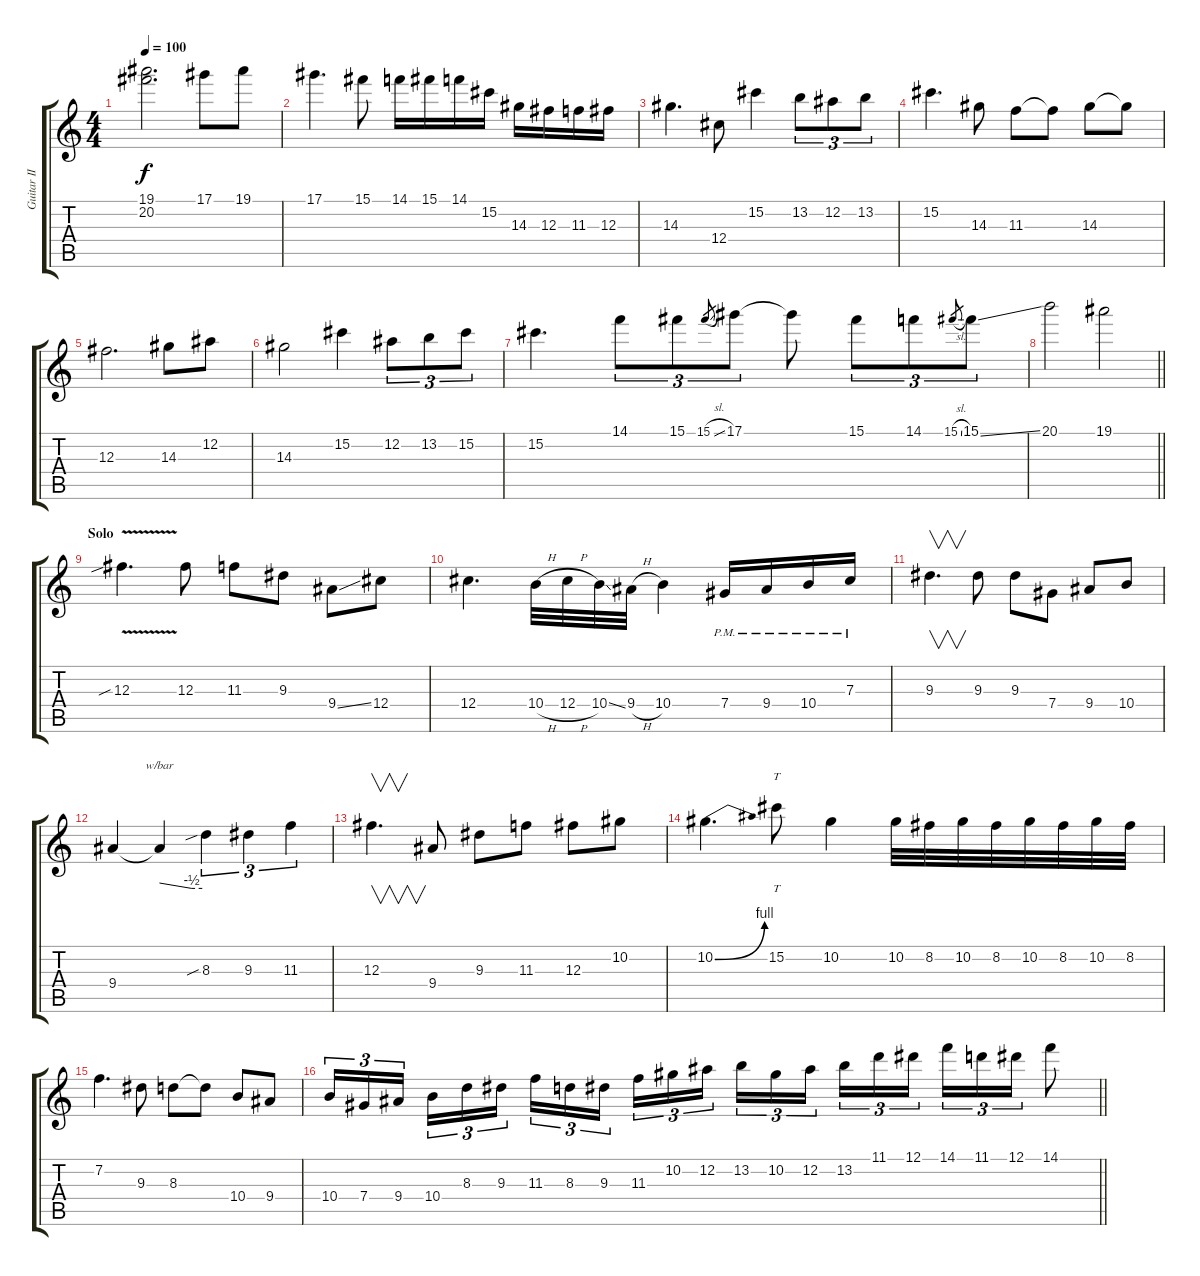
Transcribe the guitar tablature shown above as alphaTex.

\track ("Guitar II" "Guitar II") {instrument distortionguitar}
\staff {score tabs}
\tuning (Eb4 Bb3 Gb3 Db3 Ab2 Eb2) {hide}
\ts (4 4)
\tempo 100
\clef g2
\ks c
(19.1 20.2).2{d dy f} 17.1.8 19.1.8 |
17.1.4{d} 15.1.8 14.1.16 15.1.16 14.1.16 15.2.16 14.3.16 12.3.16 11.3.16 12.3.16 |
14.3.4{d} 12.4.8 15.2.4 13.2.8{tu (3 2)} 12.2.8{tu (3 2)} 13.2.8{tu (3 2)} |
15.2.4{d} 14.3.8 11.3.8 11.3{t}.8 14.3.8 14.3{t}.8 |
12.3.2{d} 14.3.8 12.2.8 |
14.3.2 15.2.4 12.2.8{tu (3 2)} 13.2.8{tu (3 2)} 15.2.8{tu (3 2)} |
15.2.4{d} 14.1.8{tu (3 2)} 15.1.8{tu (3 2)} 15.1{sl}.8{gr} 17.1.8{tu (3 2)} 17.1{t}.8 15.1.8{tu (3 2)} 14.1.8{tu (3 2)} 15.1{sl}.8{gr} 15.1{ss}.8{tu (3 2)} |
\barLineRight lightlight
20.1.2 19.1.2 |
\section ("" "Solo")
12.3{v sib}.4{d} 12.3.8 11.3.8 9.3.8 9.4{ss}.8 12.4.8 |
12.4.4{d} 10.4{h}.32 12.4{h}.32 10.4{ss}.32 9.4{h}.32 10.4.4 7.4{pm}.16 9.4{pm}.16 10.4{pm}.16 7.3{pm}.16 |
9.3.4{v d} 9.3.8 9.3.8 7.4.8 9.4.8 10.4.8 |
9.4.4 9.4{t}.4{tbe (custom default 0 0 45 -2 60 -2)} 8.3{sib}.4{tu (3 2)} 9.3.4{tu (3 2)} 11.3.4{tu (3 2)} |
12.3.4{v d} 9.4.8 9.3.8 11.3.8 12.3.8 10.2.8 |
10.2{be (bend 0 0 60 4)}.4{d} 15.2.8{tt} 10.2.4 10.2.32 8.2.32 10.2.32 8.2.32 10.2.32 8.2.32 10.2.32 8.2.32 |
7.2.4{d} 9.3.8 8.3.8 8.3{t}.8 10.4.8 9.4.8 |
\barLineRight lightlight
10.4.16{tu (3 2)} 7.4.16{tu (3 2)} 9.4.16{tu (3 2) beam splitsecondary} 10.4.16{tu (3 2)} 8.3.16{tu (3 2)} 9.3.16{tu (3 2)} 11.3.16{tu (3 2)} 8.3.16{tu (3 2)} 9.3.16{tu (3 2) beam splitsecondary} 11.3.16{tu (3 2)} 10.2.16{tu (3 2)} 12.2.16{tu (3 2)} 13.2.16{tu (3 2)} 10.2.16{tu (3 2)} 12.2.16{tu (3 2) beam splitsecondary} 13.2.16{tu (3 2)} 11.1.16{tu (3 2)} 12.1.16{tu (3 2)} 14.1.16{tu (3 2)} 11.1.16{tu (3 2)} 12.1.16{tu (3 2)} 14.1.8
